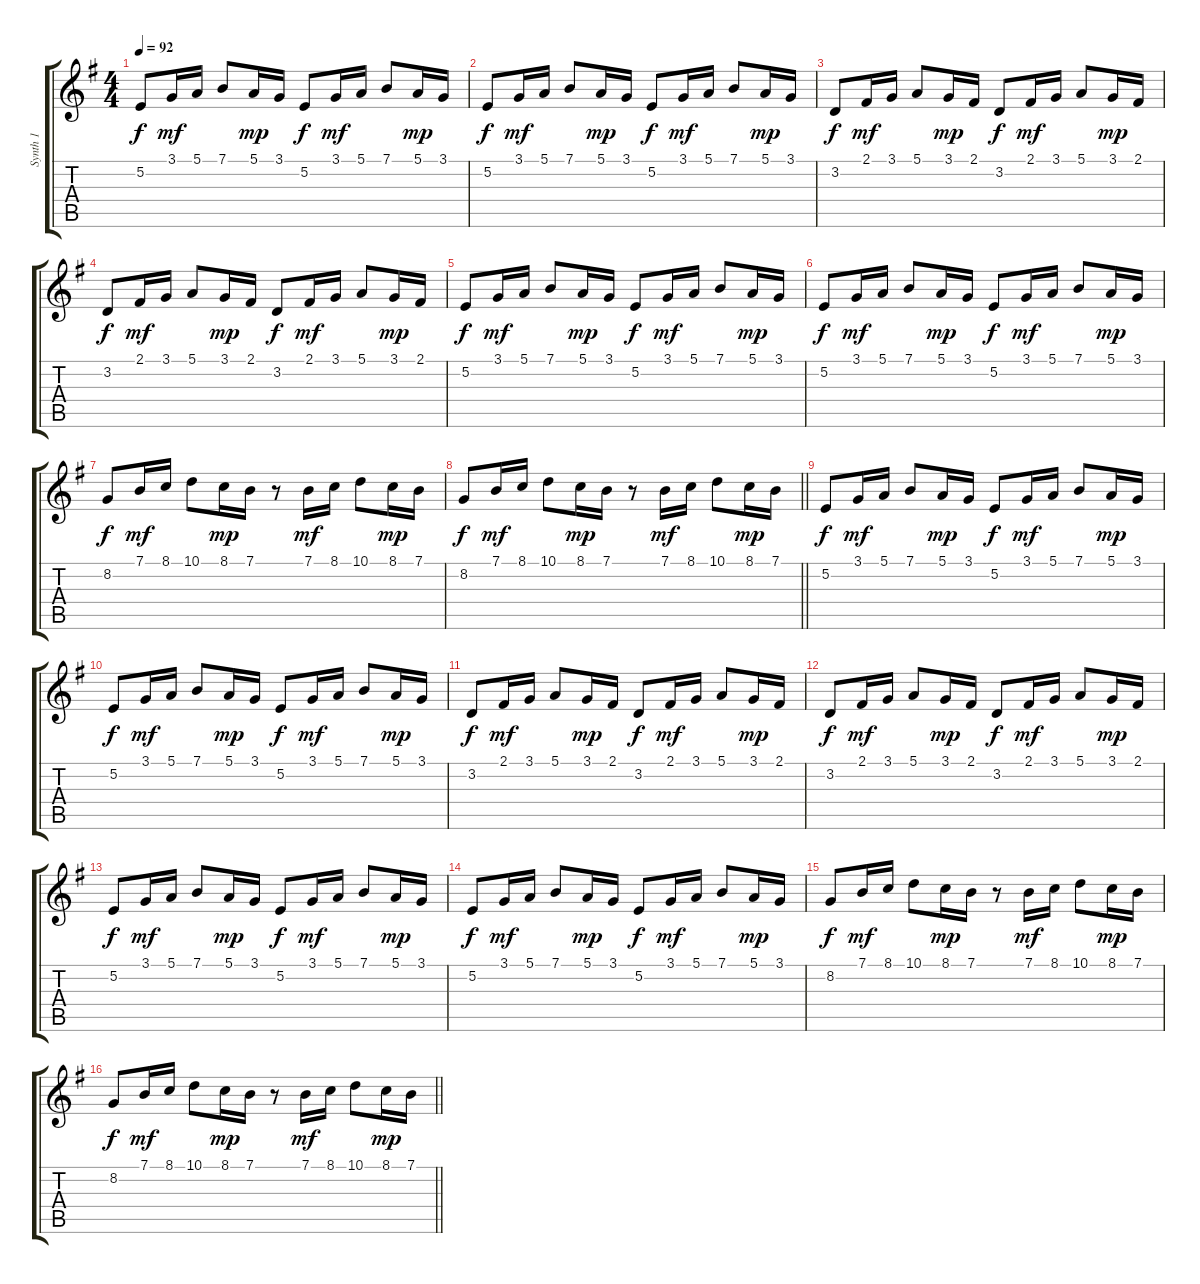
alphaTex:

\track ("Synth 1" "Synth 1") {instrument pad2warm}
\staff {score tabs}
\tuning (E4 B3 G3 D3 A2 E2) {hide}
\ts (4 4)
\tempo 92
\clef g2
\ks g
5.2.8{dy f} 3.1.16{dy mf} 5.1.16 7.1.8 5.1.16{dy mp} 3.1.16 5.2.8{dy f} 3.1.16{dy mf} 5.1.16 7.1.8 5.1.16{dy mp} 3.1.16 |
5.2.8{dy f} 3.1.16{dy mf} 5.1.16 7.1.8 5.1.16{dy mp} 3.1.16 5.2.8{dy f} 3.1.16{dy mf} 5.1.16 7.1.8 5.1.16{dy mp} 3.1.16 |
3.2.8{dy f} 2.1.16{dy mf} 3.1.16 5.1.8 3.1.16{dy mp} 2.1.16 3.2.8{dy f} 2.1.16{dy mf} 3.1.16 5.1.8 3.1.16{dy mp} 2.1.16 |
3.2.8{dy f} 2.1.16{dy mf} 3.1.16 5.1.8 3.1.16{dy mp} 2.1.16 3.2.8{dy f} 2.1.16{dy mf} 3.1.16 5.1.8 3.1.16{dy mp} 2.1.16 |
5.2.8{dy f} 3.1.16{dy mf} 5.1.16 7.1.8 5.1.16{dy mp} 3.1.16 5.2.8{dy f} 3.1.16{dy mf} 5.1.16 7.1.8 5.1.16{dy mp} 3.1.16 |
5.2.8{dy f} 3.1.16{dy mf} 5.1.16 7.1.8 5.1.16{dy mp} 3.1.16 5.2.8{dy f} 3.1.16{dy mf} 5.1.16 7.1.8 5.1.16{dy mp} 3.1.16 |
8.2.8{dy f} 7.1.16{dy mf} 8.1.16 10.1.8 8.1.16{dy mp} 7.1.16 r.8 7.1.16{dy mf} 8.1.16 10.1.8 8.1.16{dy mp} 7.1.16 |
\barLineRight lightlight
8.2.8{dy f} 7.1.16{dy mf} 8.1.16 10.1.8 8.1.16{dy mp} 7.1.16 r.8 7.1.16{dy mf} 8.1.16 10.1.8 8.1.16{dy mp} 7.1.16 |
5.2.8{dy f} 3.1.16{dy mf} 5.1.16 7.1.8 5.1.16{dy mp} 3.1.16 5.2.8{dy f} 3.1.16{dy mf} 5.1.16 7.1.8 5.1.16{dy mp} 3.1.16 |
5.2.8{dy f} 3.1.16{dy mf} 5.1.16 7.1.8 5.1.16{dy mp} 3.1.16 5.2.8{dy f} 3.1.16{dy mf} 5.1.16 7.1.8 5.1.16{dy mp} 3.1.16 |
3.2.8{dy f} 2.1.16{dy mf} 3.1.16 5.1.8 3.1.16{dy mp} 2.1.16 3.2.8{dy f} 2.1.16{dy mf} 3.1.16 5.1.8 3.1.16{dy mp} 2.1.16 |
3.2.8{dy f} 2.1.16{dy mf} 3.1.16 5.1.8 3.1.16{dy mp} 2.1.16 3.2.8{dy f} 2.1.16{dy mf} 3.1.16 5.1.8 3.1.16{dy mp} 2.1.16 |
5.2.8{dy f} 3.1.16{dy mf} 5.1.16 7.1.8 5.1.16{dy mp} 3.1.16 5.2.8{dy f} 3.1.16{dy mf} 5.1.16 7.1.8 5.1.16{dy mp} 3.1.16 |
5.2.8{dy f} 3.1.16{dy mf} 5.1.16 7.1.8 5.1.16{dy mp} 3.1.16 5.2.8{dy f} 3.1.16{dy mf} 5.1.16 7.1.8 5.1.16{dy mp} 3.1.16 |
8.2.8{dy f} 7.1.16{dy mf} 8.1.16 10.1.8 8.1.16{dy mp} 7.1.16 r.8 7.1.16{dy mf} 8.1.16 10.1.8 8.1.16{dy mp} 7.1.16 |
\barLineRight lightlight
8.2.8{dy f} 7.1.16{dy mf} 8.1.16 10.1.8 8.1.16{dy mp} 7.1.16 r.8 7.1.16{dy mf} 8.1.16 10.1.8 8.1.16{dy mp} 7.1.16
